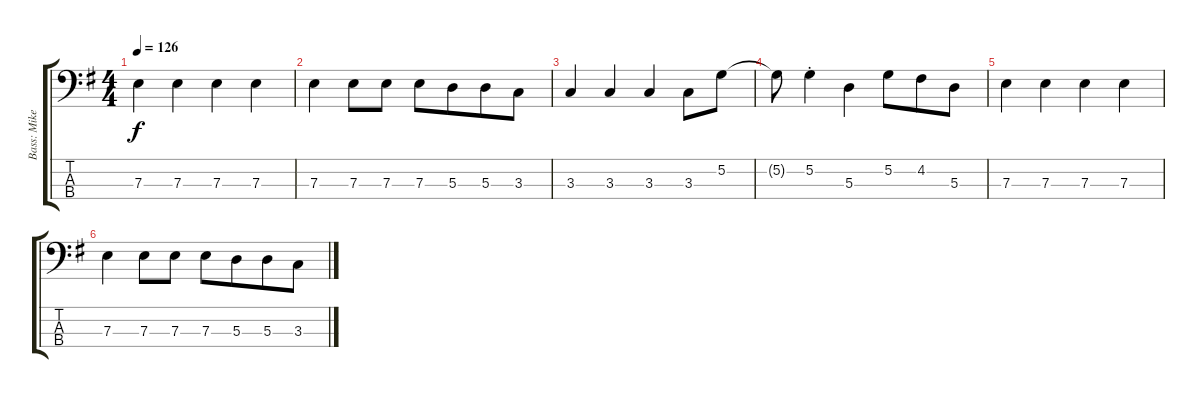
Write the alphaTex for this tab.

\track ("Bass: Mike" "Bass: Mike") {instrument electricbassfinger}
\staff {score tabs}
\tuning (G2 D2 A1 E1) {hide}
\ts (4 4)
\tempo 126
\clef f4
\ks g
7.3.4{dy f} 7.3.4 7.3.4 7.3.4 |
7.3.4 7.3.8 7.3.8 7.3.8 5.3.8{beam merge} 5.3.8 3.3.8 |
3.3.4 3.3.4 3.3.4 3.3.8 5.2.8 |
5.2{t}.8 5.2{st}.4 5.3.4 5.2.8{beam merge} 4.2.8 5.3.8 |
7.3.4 7.3.4 7.3.4 7.3.4 |
7.3.4 7.3.8 7.3.8 7.3.8 5.3.8{beam merge} 5.3.8 3.3.8
